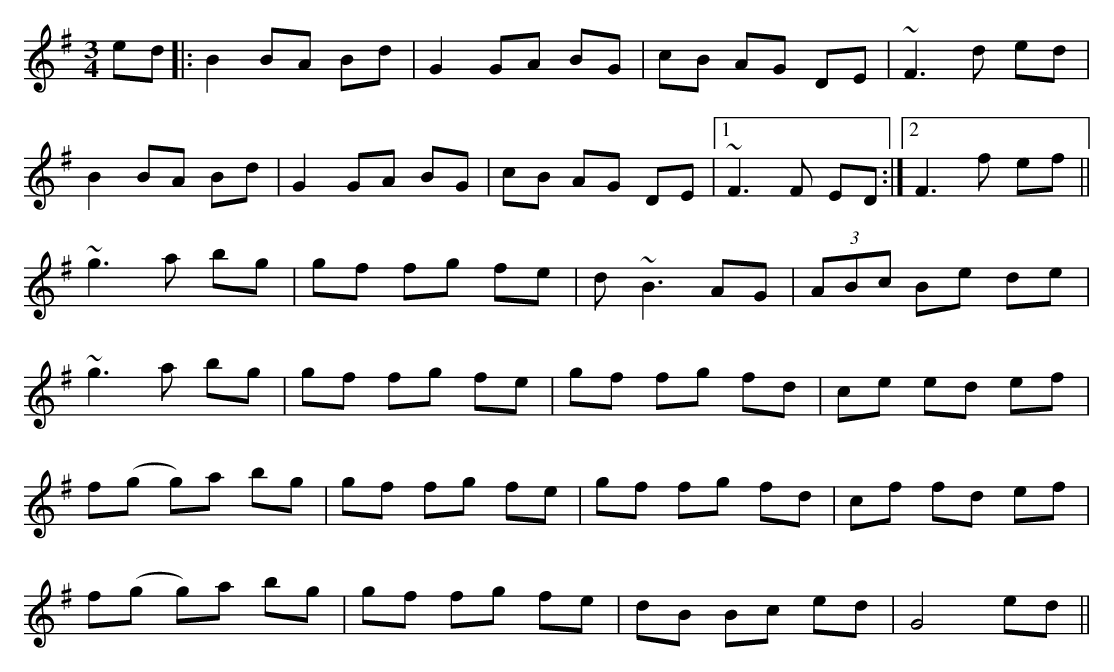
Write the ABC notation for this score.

X:1
M:3/4
K:G
ed|:B2BA Bd|G2GA BG|cB AG DE|~F3d ed|
B2BA Bd|G2GA BG|cB AG DE|1 ~F3F ED:|2 F3f ef||
~g3a bg|gf fg fe|d ~B3AG|(3ABc Be de|
~g3a bg|gf fg fe|gf fg fd|ce ed ef|
f(g g)a bg|gf fg fe|gf fg fd|cf fd ef|
f(g g)a bg|gf fg fe|dB Bc ed|G4 ed||
